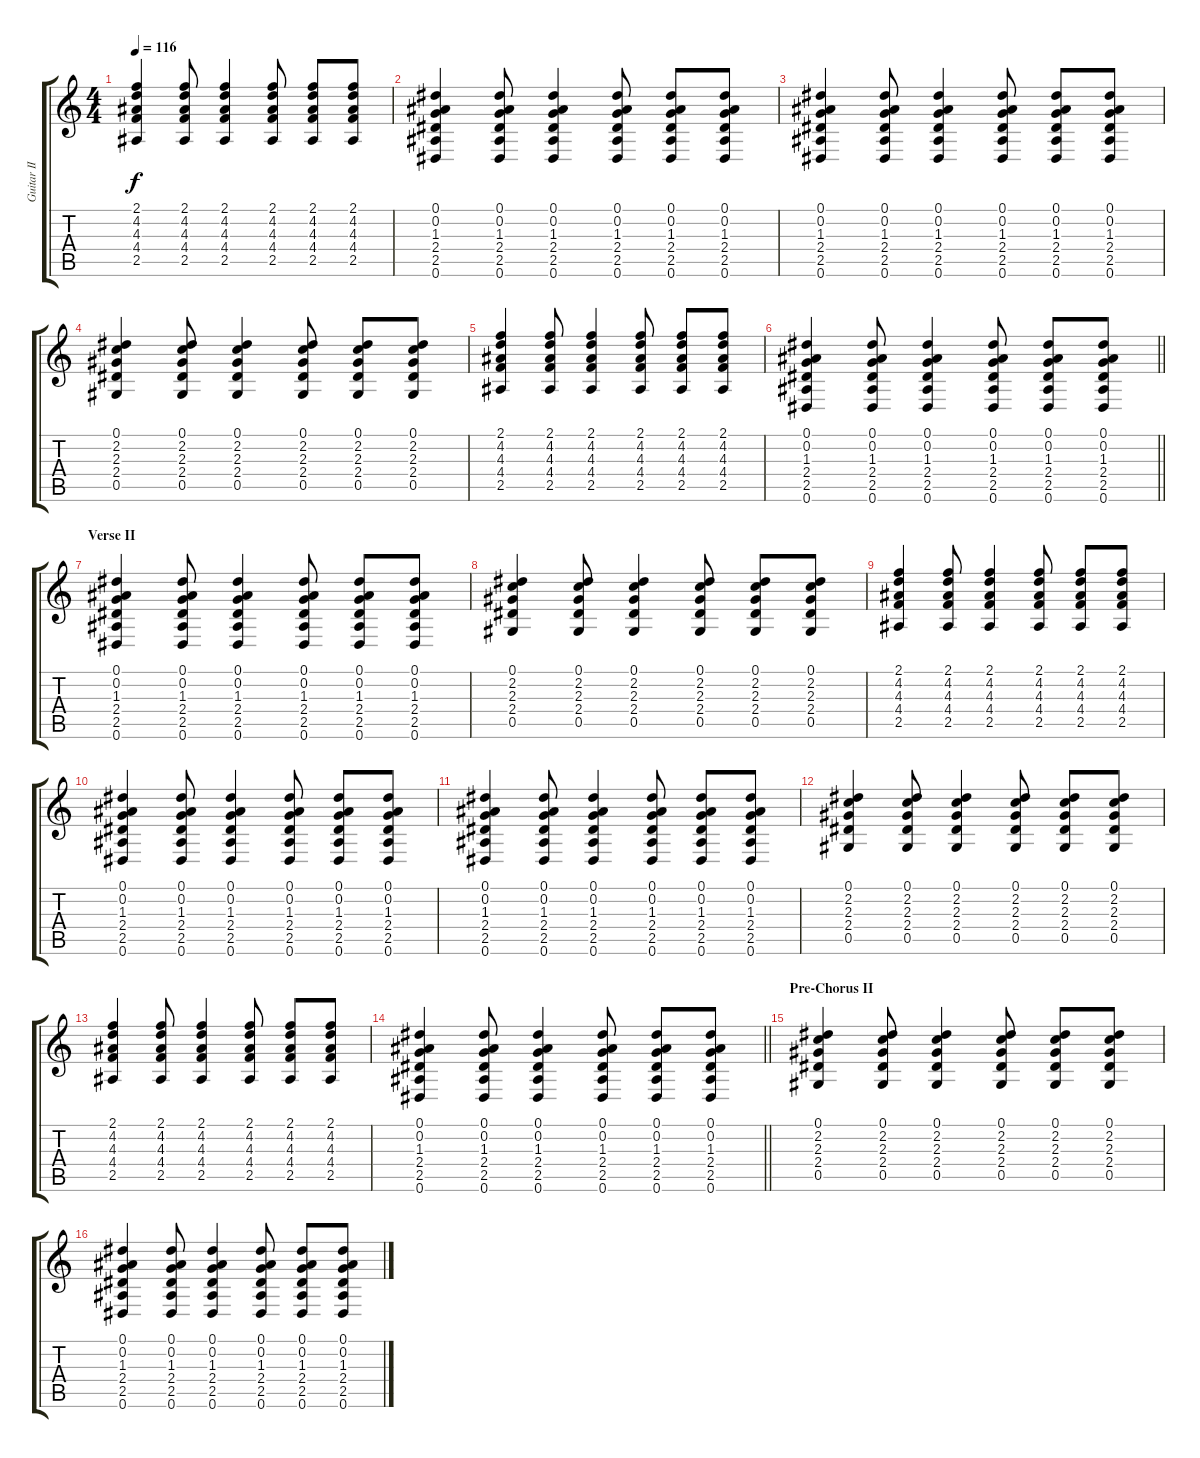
\track ("Guitar II" "Guitar II") {instrument electricguitarjazz}
\staff {score tabs}
\tuning (Eb4 Bb3 Gb3 Db3 Ab2 Eb2) {hide}
\ts (4 4)
\tempo 116
\clef g2
\ks c
(2.1 4.2 4.3 4.4 2.5).4{dy f} (2.1 4.2 4.3 4.4 2.5).8 (2.1 4.2 4.3 4.4 2.5).4 (2.1 4.2 4.3 4.4 2.5).8 (2.1 4.2 4.3 4.4 2.5).8 (2.1 4.2 4.3 4.4 2.5).8 |
(0.1 0.2 1.3 2.4 2.5 0.6).4 (0.1 0.2 1.3 2.4 2.5 0.6).8 (0.1 0.2 1.3 2.4 2.5 0.6).4 (0.1 0.2 1.3 2.4 2.5 0.6).8 (0.1 0.2 1.3 2.4 2.5 0.6).8 (0.1 0.2 1.3 2.4 2.5 0.6).8 |
(0.1 0.2 1.3 2.4 2.5 0.6).4 (0.1 0.2 1.3 2.4 2.5 0.6).8 (0.1 0.2 1.3 2.4 2.5 0.6).4 (0.1 0.2 1.3 2.4 2.5 0.6).8 (0.1 0.2 1.3 2.4 2.5 0.6).8 (0.1 0.2 1.3 2.4 2.5 0.6).8 |
(0.1 2.2 2.3 2.4 0.5).4 (0.1 2.2 2.3 2.4 0.5).8 (0.1 2.2 2.3 2.4 0.5).4 (0.1 2.2 2.3 2.4 0.5).8 (0.1 2.2 2.3 2.4 0.5).8 (0.1 2.2 2.3 2.4 0.5).8 |
(2.1 4.2 4.3 4.4 2.5).4 (2.1 4.2 4.3 4.4 2.5).8 (2.1 4.2 4.3 4.4 2.5).4 (2.1 4.2 4.3 4.4 2.5).8 (2.1 4.2 4.3 4.4 2.5).8 (2.1 4.2 4.3 4.4 2.5).8 |
\barLineRight lightlight
(0.1 0.2 1.3 2.4 2.5 0.6).4 (0.1 0.2 1.3 2.4 2.5 0.6).8 (0.1 0.2 1.3 2.4 2.5 0.6).4 (0.1 0.2 1.3 2.4 2.5 0.6).8 (0.1 0.2 1.3 2.4 2.5 0.6).8 (0.1 0.2 1.3 2.4 2.5 0.6).8 |
\section ("" "Verse II")
(0.1 0.2 1.3 2.4 2.5 0.6).4 (0.1 0.2 1.3 2.4 2.5 0.6).8 (0.1 0.2 1.3 2.4 2.5 0.6).4 (0.1 0.2 1.3 2.4 2.5 0.6).8 (0.1 0.2 1.3 2.4 2.5 0.6).8 (0.1 0.2 1.3 2.4 2.5 0.6).8 |
(0.1 2.2 2.3 2.4 0.5).4 (0.1 2.2 2.3 2.4 0.5).8 (0.1 2.2 2.3 2.4 0.5).4 (0.1 2.2 2.3 2.4 0.5).8 (0.1 2.2 2.3 2.4 0.5).8 (0.1 2.2 2.3 2.4 0.5).8 |
(2.1 4.2 4.3 4.4 2.5).4 (2.1 4.2 4.3 4.4 2.5).8 (2.1 4.2 4.3 4.4 2.5).4 (2.1 4.2 4.3 4.4 2.5).8 (2.1 4.2 4.3 4.4 2.5).8 (2.1 4.2 4.3 4.4 2.5).8 |
(0.1 0.2 1.3 2.4 2.5 0.6).4 (0.1 0.2 1.3 2.4 2.5 0.6).8 (0.1 0.2 1.3 2.4 2.5 0.6).4 (0.1 0.2 1.3 2.4 2.5 0.6).8 (0.1 0.2 1.3 2.4 2.5 0.6).8 (0.1 0.2 1.3 2.4 2.5 0.6).8 |
(0.1 0.2 1.3 2.4 2.5 0.6).4 (0.1 0.2 1.3 2.4 2.5 0.6).8 (0.1 0.2 1.3 2.4 2.5 0.6).4 (0.1 0.2 1.3 2.4 2.5 0.6).8 (0.1 0.2 1.3 2.4 2.5 0.6).8 (0.1 0.2 1.3 2.4 2.5 0.6).8 |
(0.1 2.2 2.3 2.4 0.5).4 (0.1 2.2 2.3 2.4 0.5).8 (0.1 2.2 2.3 2.4 0.5).4 (0.1 2.2 2.3 2.4 0.5).8 (0.1 2.2 2.3 2.4 0.5).8 (0.1 2.2 2.3 2.4 0.5).8 |
(2.1 4.2 4.3 4.4 2.5).4 (2.1 4.2 4.3 4.4 2.5).8 (2.1 4.2 4.3 4.4 2.5).4 (2.1 4.2 4.3 4.4 2.5).8 (2.1 4.2 4.3 4.4 2.5).8 (2.1 4.2 4.3 4.4 2.5).8 |
\barLineRight lightlight
(0.1 0.2 1.3 2.4 2.5 0.6).4 (0.1 0.2 1.3 2.4 2.5 0.6).8 (0.1 0.2 1.3 2.4 2.5 0.6).4 (0.1 0.2 1.3 2.4 2.5 0.6).8 (0.1 0.2 1.3 2.4 2.5 0.6).8 (0.1 0.2 1.3 2.4 2.5 0.6).8 |
\section ("" "Pre-Chorus II")
(0.1 2.2 2.3 2.4 0.5).4 (0.1 2.2 2.3 2.4 0.5).8 (0.1 2.2 2.3 2.4 0.5).4 (0.1 2.2 2.3 2.4 0.5).8 (0.1 2.2 2.3 2.4 0.5).8 (0.1 2.2 2.3 2.4 0.5).8 |
(0.1 0.2 1.3 2.4 2.5 0.6).4 (0.1 0.2 1.3 2.4 2.5 0.6).8 (0.1 0.2 1.3 2.4 2.5 0.6).4 (0.1 0.2 1.3 2.4 2.5 0.6).8 (0.1 0.2 1.3 2.4 2.5 0.6).8 (0.1 0.2 1.3 2.4 2.5 0.6).8
